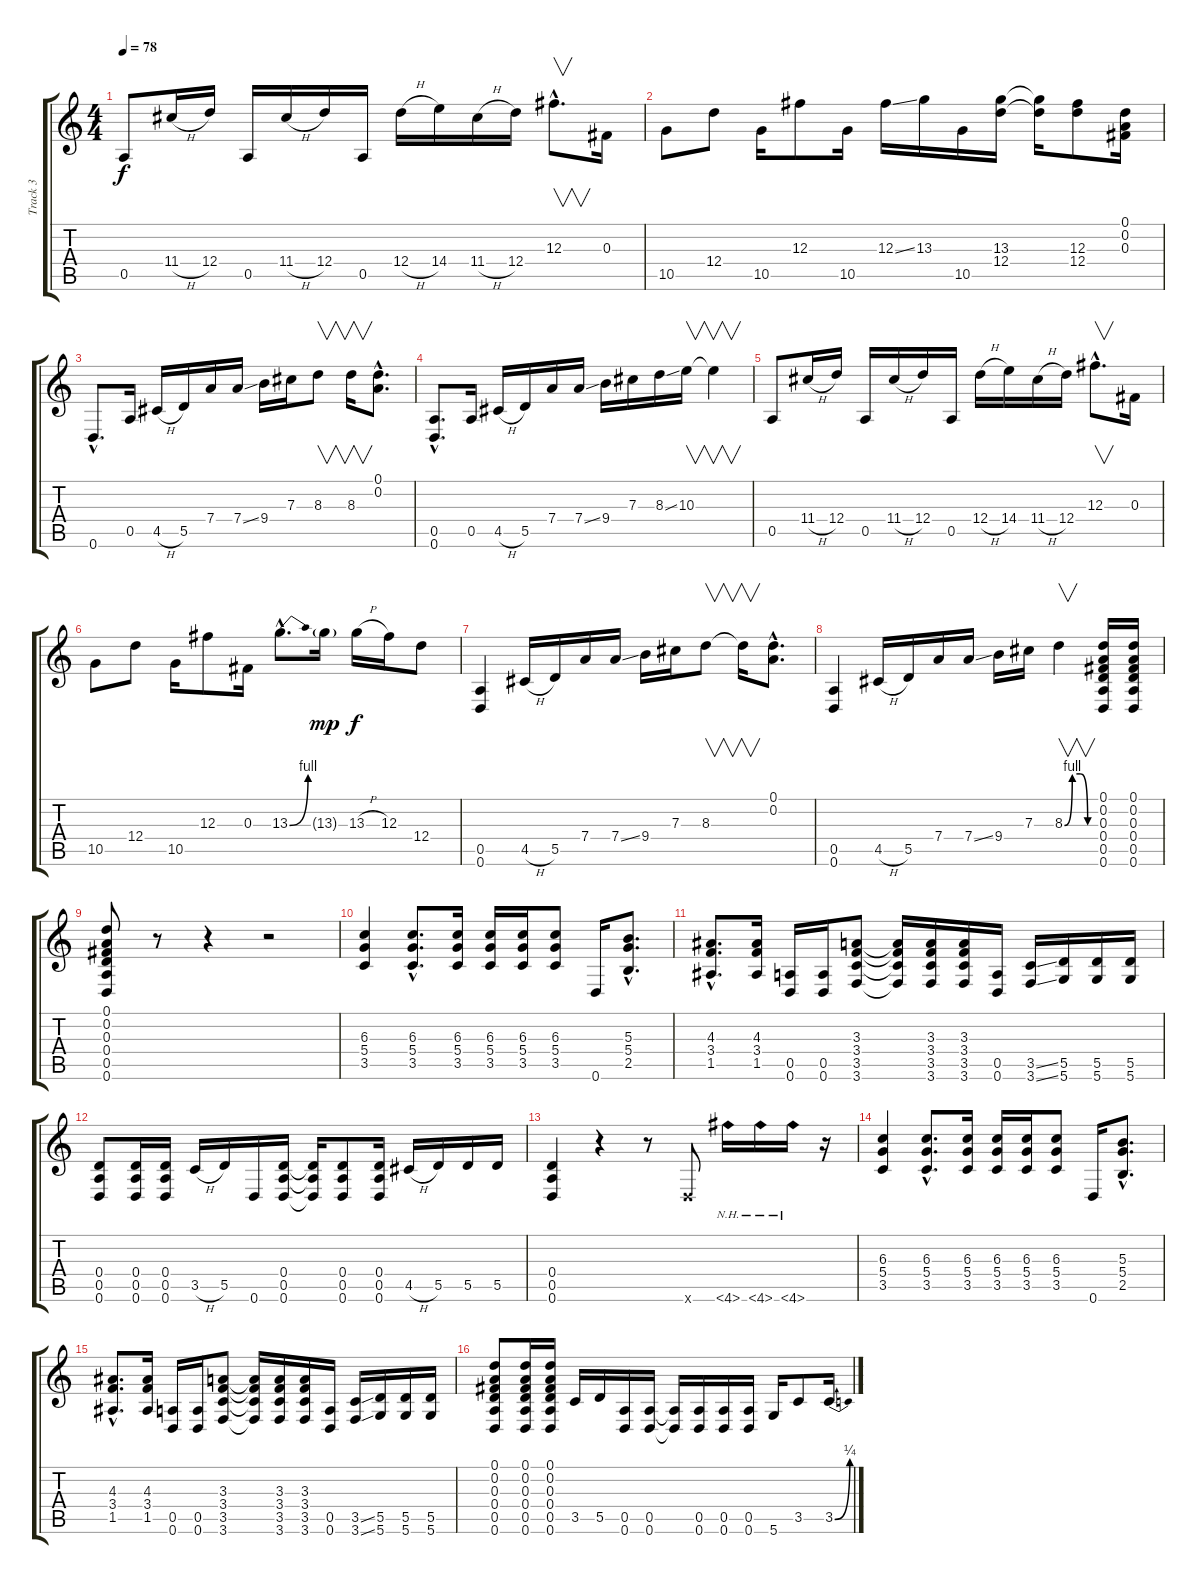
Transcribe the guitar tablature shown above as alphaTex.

\track ("Track 3" "Track 3") {instrument distortionguitar}
\staff {score tabs}
\tuning (D4 A3 Gb3 D3 A2 D2) {hide}
\ts (4 4)
\tempo 78
\clef g2
\ks c
0.5.8{dy f} 11.4{h}.16 12.4.16 0.5.16 11.4{h}.16 12.4.16 0.5.16 12.4{h}.16 14.4.16 11.4{h}.16 12.4.16 12.3{hac}.8{v d} 0.3.16 |
10.5.8 12.4.8 10.5.16 12.3.8 10.5.16 12.3{ss}.16 13.3.16 10.5.16 (13.3 12.4).16 (13.3{t} 12.4{t}).16 (12.3 12.4).8 (0.1 0.2 0.3).16 |
0.6{hac}.8{d} 0.5.16 4.5{h}.16 5.5.16 7.4.16 7.4{ss}.16 9.4.16 7.3.16 8.3.8{v} 8.3.16{v} (0.1{hac} 0.2{hac}).8{d} |
(0.5{hac} 0.6{hac}).8{d} 0.5.16 4.5{h}.16 5.5.16 7.4.16 7.4{ss}.16 9.4.16 7.3.16 8.3{ss}.16 10.3.16{v} 10.3{t}.4{v} |
0.5.8 11.4{h}.16 12.4.16 0.5.16 11.4{h}.16 12.4.16 0.5.16 12.4{h}.16 14.4.16 11.4{h}.16 12.4.16 12.3{hac}.8{v d} 0.3.16 |
10.5.8 12.4.8 10.5.16 12.3.8 0.3.16 13.3{be (bend 0 0 60 4) hac}.8{d} 13.3{g}.16{dy mp} 13.3{h}.16{dy f} 12.3.16 12.4.8 |
(0.5 0.6).4 4.5{h}.16 5.5.16 7.4.16 7.4{ss}.16 9.4.16 7.3.16 8.3.8{v} 8.3{t}.16{v} (0.1{hac} 0.2{hac}).8{d} |
(0.5 0.6).4 4.5{h}.16 5.5.16 7.4.16 7.4{ss}.16 9.4.16 7.3.16 8.3{be (custom 0 0 15 4 30 4 45 0 60 0)}.4{v} (0.1 0.2 0.3 0.4 0.5 0.6).16 (0.1 0.2 0.3 0.4 0.5 0.6).16 |
(0.1 0.2 0.3 0.4 0.5 0.6).8 r.8 r.4 r.2 |
(6.3 5.4 3.5).4 (6.3{hac} 5.4{hac} 3.5{hac}).8{d} (6.3 5.4 3.5).16 (6.3 5.4 3.5).16 (6.3 5.4 3.5).16 (6.3 5.4 3.5).8 0.6.16 (5.3{hac} 5.4{hac} 2.5{hac}).8{d} |
(4.3{hac} 3.4{hac} 1.5{hac}).8{d} (4.3 3.4 1.5).16 (0.5 0.6).16 (0.5 0.6).16 (3.3 3.4 3.5 3.6).8 (3.3{t} 3.4{t} 3.5{t} 3.6{t}).16 (3.3 3.4 3.5 3.6).16 (3.3 3.4 3.5 3.6).16 (0.5 0.6).16 (3.5{ss} 3.6{ss}).16 (5.5 5.6).16 (5.5 5.6).16 (5.5 5.6).16 |
(0.4 0.5 0.6).8 (0.4 0.5 0.6).16 (0.4 0.5 0.6).16 3.5{h}.16 5.5.16 0.6.16 (0.4 0.5 0.6).16 (0.4{t} 0.5{t} 0.6{t}).16 (0.4 0.5 0.6).8 (0.4 0.5 0.6).16 4.5{h}.16 5.5.16 5.5.16 5.5.16 |
(0.4 0.5 0.6).4 r.4 r.8 0.6{x}.8 4.6{nh}.16 4.6{nh}.16 4.6{nh}.16 r.16 |
(6.3 5.4 3.5).4 (6.3{hac} 5.4{hac} 3.5{hac}).8{d} (6.3 5.4 3.5).16 (6.3 5.4 3.5).16 (6.3 5.4 3.5).16 (6.3 5.4 3.5).8 0.6.16 (5.3{hac} 5.4{hac} 2.5{hac}).8{d} |
(4.3{hac} 3.4{hac} 1.5{hac}).8{d} (4.3 3.4 1.5).16 (0.5 0.6).16 (0.5 0.6).16 (3.3 3.4 3.5 3.6).8 (3.3{t} 3.4{t} 3.5{t} 3.6{t}).16 (3.3 3.4 3.5 3.6).16 (3.3 3.4 3.5 3.6).16 (0.5 0.6).16 (3.5{ss} 3.6{ss}).16 (5.5 5.6).16 (5.5 5.6).16 (5.5 5.6).16 |
(0.1 0.2 0.3 0.4 0.5 0.6).8 (0.1 0.2 0.3 0.4 0.5 0.6).16 (0.1 0.2 0.3 0.4 0.5 0.6).16 3.5.16 5.5.16 (0.5 0.6).16 (0.5 0.6).16 (0.5{t} 0.6{t}).16 (0.5 0.6).16 (0.5 0.6).16 (0.5 0.6).16 5.6.16 3.5.8 3.5{be (bend 0 0 60 1)}.16
